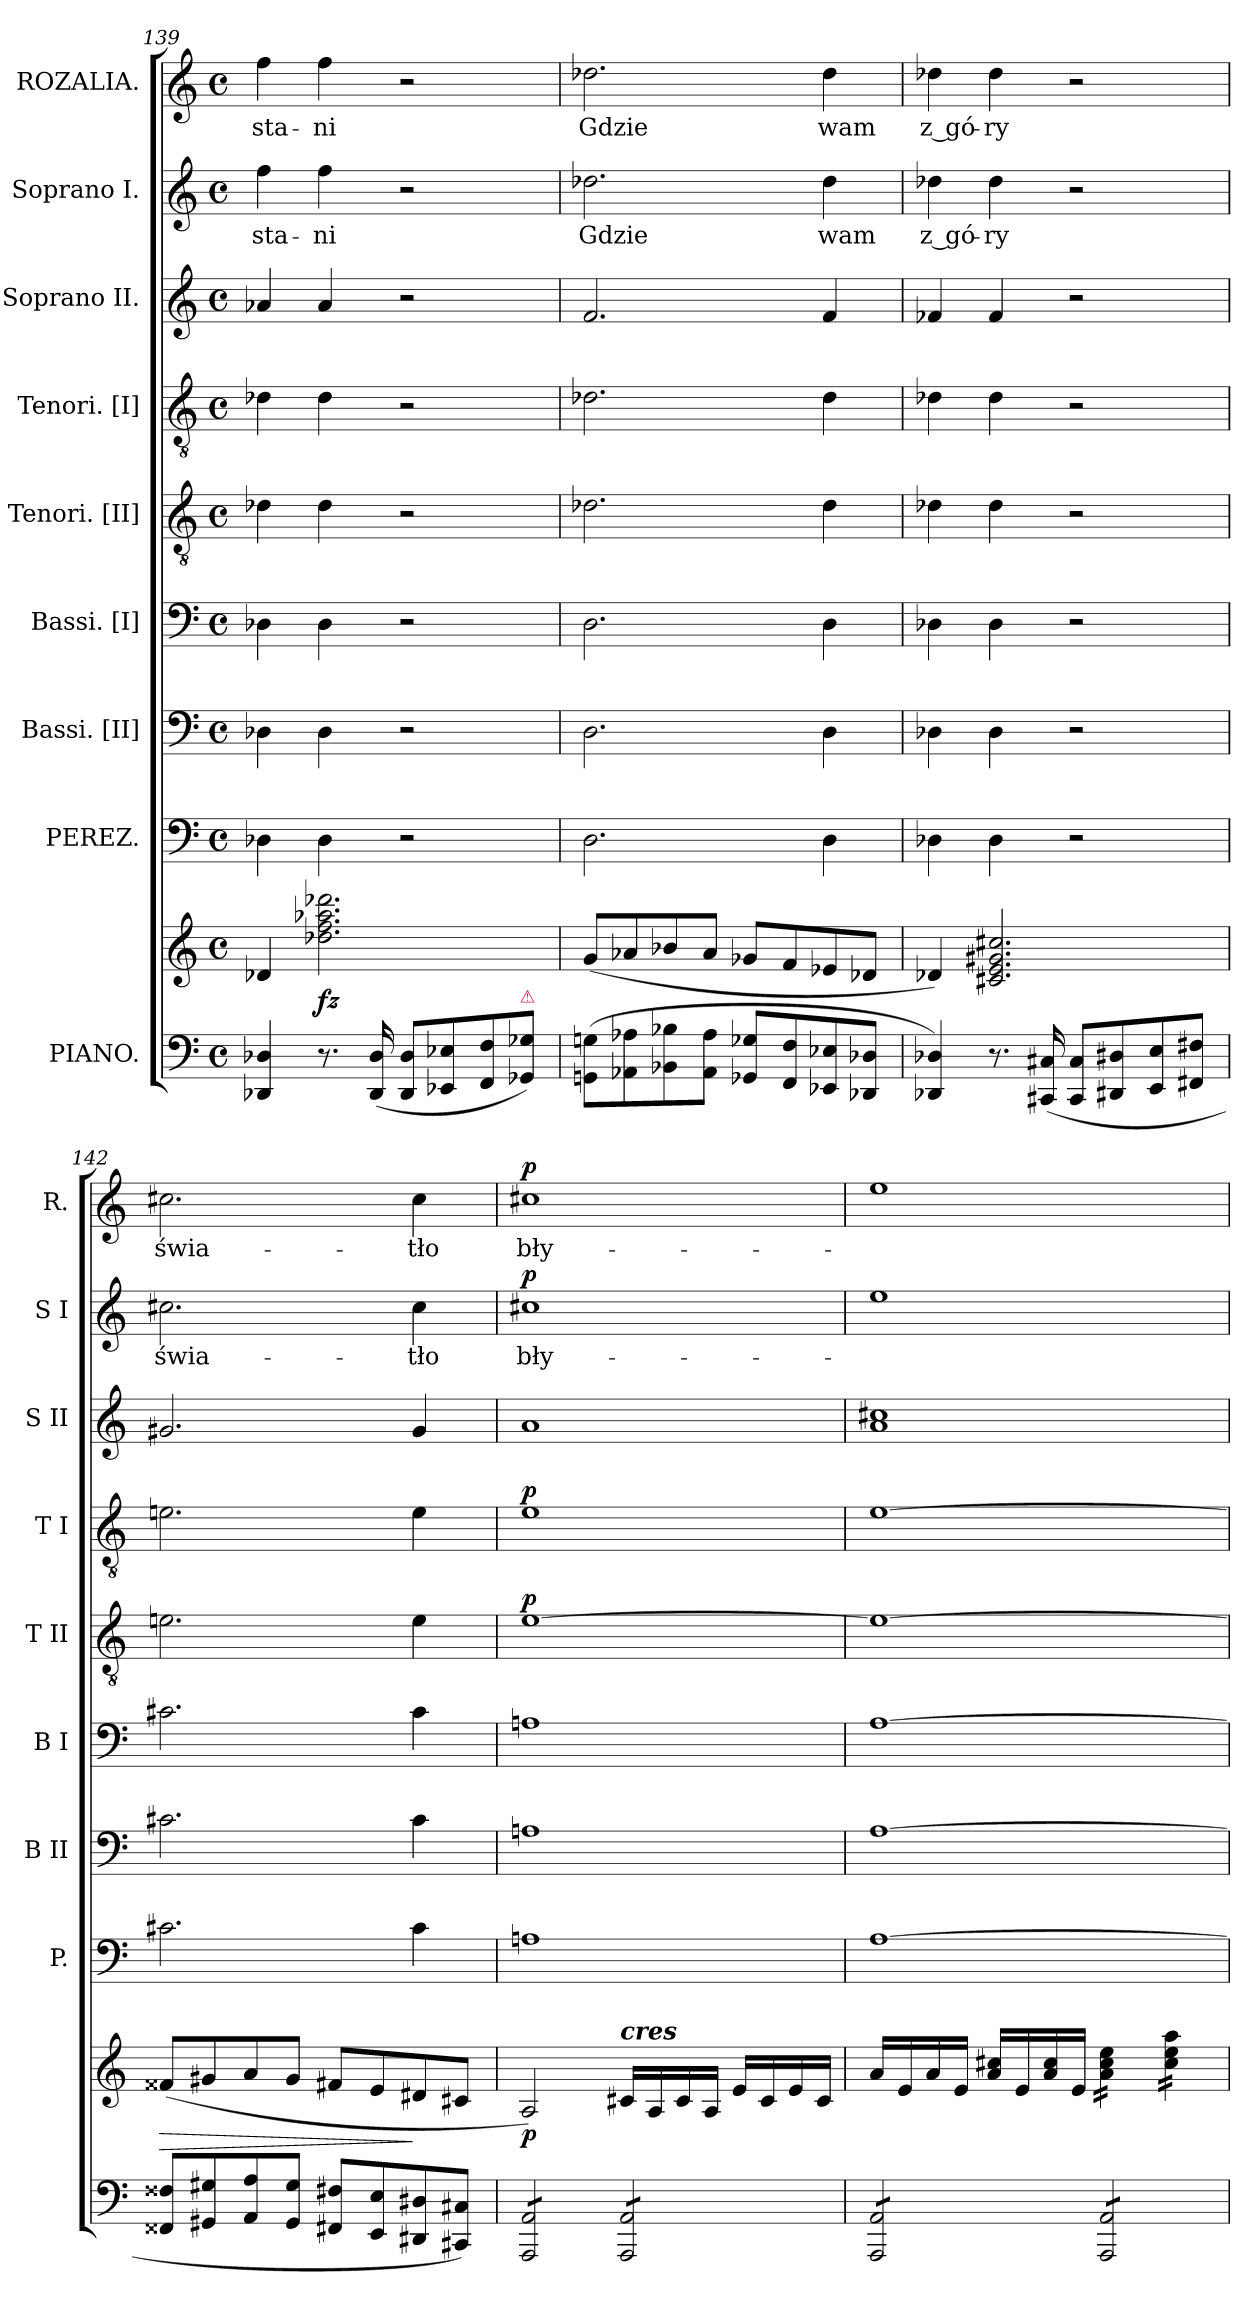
**kern	**kern	**dynam	**kern	**kern	**kern	**kern	**dynam	**kern	**dynam	**kern	**kern	**text	**dynam	**kern	**text	**dynam
*part9	*part9	*part9	*part8	*part7	*part6	*part5	*part5	*part4	*part4	*part3	*part2	*part2	*part2	*part1	*part1	*part1
*staff10	*staff9	*staff9/10	*staff8	*staff7	*staff6	*staff5	*staff5	*staff4	*staff4	*staff3	*staff2	*staff2	*staff2	*staff1	*staff1	*staff1
*I"PIANO.	*	*	*I"PEREZ.	*I"Bassi. [II]	*I"Bassi. [I]	*I"Tenori. [II]	*	*I"Tenori. [I]	*	*I"Soprano II.	*I"Soprano I.	*	*	*I"ROZALIA.	*	*
*	*	*	*I'P.	*I'B II	*I'B I	*I'T II	*	*I'T I	*	*I'S II	*I'S I	*	*	*I'R.	*	*
*clefF4	*clefG2	*	*clefF4	*clefF4	*clefF4	*clefGv2	*	*clefGv2	*	*clefG2	*clefG2	*	*	*clefG2	*	*
*k[]	*k[]	*	*k[]	*k[]	*k[]	*k[]	*	*k[]	*	*k[]	*k[]	*	*	*k[]	*	*
*C:	*C:	*	*C:	*C:	*C:	*C:	*	*C:	*	*C:	*C:	*	*	*C:	*	*
*M4/4	*M4/4	*	*M4/4	*M4/4	*M4/4	*M4/4	*	*M4/4	*	*M4/4	*M4/4	*	*	*M4/4	*	*
*met(c)	*met(c)	*	*met(c)	*met(c)	*met(c)	*met(c)	*	*met(c)	*	*met(c)	*met(c)	*	*	*met(c)	*	*
=139	=139	=139	=139	=139	=139	=139	=139	=139	=139	=139	=139	=139	=139	=139	=139	=139
4DD-X/ 4D-X/	4d-X/	.	4D-X\	4D-X\	4D-X\	4d-X\	.	4d-X\	.	4a-X/	4ff\	-sta-	.	4ff\	-sta-	.
8.r	2.dd-X\ 2.ff\ 2.aa-X\ 2.ddd-X\	fz	4D-\	4D-\	4D-\	4d-\	.	4d-\	.	4a-/	4ff\	-ni	.	4ff\	-ni	.
(>16DD-/ 16D-/	.	.	.	.	.	.	.	.	.	.	.	.	.	.	.	.
8DD-/ 8D-/L	.	.	2r	2r	2r	2r	.	2r	.	2r	2r	.	.	2r	.	.
8EE-X/ 8E-X/	.	.	.	.	.	.	.	.	.	.	.	.	.	.	.	.
8FF/ 8F/	.	.	.	.	.	.	.	.	.	.	.	.	.	.	.	.
!LO:TX:a:color=crimson:t=⚠	!	!	!	!	!	!	!	!	!	!	!	!	!	!	!	!
8GG-X/ 8G-X/J)	.	.	.	.	.	.	.	.	.	.	.	.	.	.	.	.
=140	=140	=140	=140	=140	=140	=140	=140	=140	=140	=140	=140	=140	=140	=140	=140	=140
(>8GGn\ 8Gn\L	(>8g/L	.	2.D\	2.D\	2.D\	2.d-X\	.	2.d-X\	.	2.f/	2.dd-X\	Gdzie	.	2.dd-X\	Gdzie	.
8AA-X\ 8A-X\	8a-X/	.	.	.	.	.	.	.	.	.	.	.	.	.	.	.
8BB-X\ 8B-X\	8b-X/	.	.	.	.	.	.	.	.	.	.	.	.	.	.	.
8AA-\ 8A-\J	8a-/J	.	.	.	.	.	.	.	.	.	.	.	.	.	.	.
8GG-X/ 8G-X/L	8g-X/L	.	.	.	.	.	.	.	.	.	.	.	.	.	.	.
8FF/ 8F/	8f/	.	.	.	.	.	.	.	.	.	.	.	.	.	.	.
8EE-X/ 8E-X/	8e-X/	.	4D\	4D\	4D\	4d-\	.	4d-\	.	4f/	4dd-\	wam	.	4dd-\	wam	.
8DD-X/ 8D-X/J	8d-X/J	.	.	.	.	.	.	.	.	.	.	.	.	.	.	.
=141	=141	=141	=141	=141	=141	=141	=141	=141	=141	=141	=141	=141	=141	=141	=141	=141
4DD-X/ 4D-X/)	4d-X/)	.	4D-X\	4D-X\	4D-X\	4d-X\	.	4d-X\	.	4f-X/	4dd-X\	z gó-	.	4dd-X\	z gó-	.
8.r	2.c#X/ 2.e/ 2.g#X/ 2.cc#X/	.	4D-\	4D-\	4D-\	4d-\	.	4d-\	.	4f-/	4dd-\	-ry	.	4dd-\	-ry	.
(>16CC#X/ 16C#X/	.	.	.	.	.	.	.	.	.	.	.	.	.	.	.	.
8CC#/ 8C#/L	.	.	2r	2r	2r	2r	.	2r	.	2r	2r	.	.	2r	.	.
8DD#X/ 8D#X/	.	.	.	.	.	.	.	.	.	.	.	.	.	.	.	.
8EE/ 8E/	.	.	.	.	.	.	.	.	.	.	.	.	.	.	.	.
8FF#X/ 8F#X/J	.	.	.	.	.	.	.	.	.	.	.	.	.	.	.	.
=142	=142	=142	=142	=142	=142	=142	=142	=142	=142	=142	=142	=142	=142	=142	=142	=142
!	!	!LO:HP:b	!	!	!	!	!	!	!	!	!	!	!	!	!	!
8FF##X/ 8F##X/L	(<8f##X/L	>	2.c#X\	2.c#X\	2.c#X\	2.en\	.	2.en\	.	2.g#X/	2.cc#X\	świa-	.	2.cc#X\	świa-	.
8GG#X/ 8G#X/	8g#X/	.	.	.	.	.	.	.	.	.	.	.	.	.	.	.
8AA/ 8A/	8a/	.	.	.	.	.	.	.	.	.	.	.	.	.	.	.
8GG#/ 8G#/J	8g#/J	.	.	.	.	.	.	.	.	.	.	.	.	.	.	.
8FF#X/ 8F#X/L	8f#X/L	.	.	.	.	.	.	.	.	.	.	.	.	.	.	.
8EE/ 8E/	8e/	.	.	.	.	.	.	.	.	.	.	.	.	.	.	.
8DD#X/ 8D#X/	8d#X/	]	4c#\	4c#\	4c#\	4e\	.	4e\	.	4g#/	4cc#\	-tło	.	4cc#\	-tło	.
8CC#X/ 8C#X/J)	8c#X/J	.	.	.	.	.	.	.	.	.	.	.	.	.	.	.
=143	=143	=143	=143	=143	=143	=143	=143	=143	=143	=143	=143	=143	=143	=143	=143	=143
!	!	!	!	!	!	!	!LO:DY:a	!	!LO:DY:a	!	!	!	!LO:DY:a	!	!	!LO:DY:a
*tremolo	*	*	*	*	*	*	*	*	*	*	*	*	*	*	*	*
8AAA/ 8AA/L	2A/)	p	1An	1An	1An	[1e	p	1e	p	1a	1cc#X	bły-	p	1cc#X	bły-	p
8AAA/ 8AA/	.	.	.	.	.	.	.	.	.	.	.	.	.	.	.	.
8AAA/ 8AA/	.	.	.	.	.	.	.	.	.	.	.	.	.	.	.	.
8AAA/ 8AA/J	.	.	.	.	.	.	.	.	.	.	.	.	.	.	.	.
!	!LO:TX:Bi:t=cres	!	!	!	!	!	!	!	!	!	!	!	!	!	!	!
8AAA/ 8AA/L	16c#X/LL	.	.	.	.	.	.	.	.	.	.	.	.	.	.	.
.	16A/	.	.	.	.	.	.	.	.	.	.	.	.	.	.	.
8AAA/ 8AA/	16c#/	.	.	.	.	.	.	.	.	.	.	.	.	.	.	.
.	16A/JJ	.	.	.	.	.	.	.	.	.	.	.	.	.	.	.
8AAA/ 8AA/	16e/LL	.	.	.	.	.	.	.	.	.	.	.	.	.	.	.
.	16c#/	.	.	.	.	.	.	.	.	.	.	.	.	.	.	.
8AAA/ 8AA/J	16e/	.	.	.	.	.	.	.	.	.	.	.	.	.	.	.
.	16c#/JJ	.	.	.	.	.	.	.	.	.	.	.	.	.	.	.
=144	=144	=144	=144	=144	=144	=144	=144	=144	=144	=144	=144	=144	=144	=144	=144	=144
8AAA/ 8AA/L	16a/LL	.	[1A	[1A	[1A	1e_	.	[1e	.	1a 1cc#X	1ee	.	.	1ee	.	.
.	16e/	.	.	.	.	.	.	.	.	.	.	.	.	.	.	.
8AAA/ 8AA/	16a/	.	.	.	.	.	.	.	.	.	.	.	.	.	.	.
.	16e/JJ	.	.	.	.	.	.	.	.	.	.	.	.	.	.	.
8AAA/ 8AA/	16a/ 16cc#X/LL	.	.	.	.	.	.	.	.	.	.	.	.	.	.	.
.	16e/	.	.	.	.	.	.	.	.	.	.	.	.	.	.	.
8AAA/ 8AA/J	16a/ 16cc#/	.	.	.	.	.	.	.	.	.	.	.	.	.	.	.
.	16e/JJ	.	.	.	.	.	.	.	.	.	.	.	.	.	.	.
*	*tremolo	*	*	*	*	*	*	*	*	*	*	*	*	*	*	*
8AAA/ 8AA/L	16a\ 16cc#\ 16ee\LL	.	.	.	.	.	.	.	.	.	.	.	.	.	.	.
.	16a\ 16cc#\ 16ee\	.	.	.	.	.	.	.	.	.	.	.	.	.	.	.
8AAA/ 8AA/	16a\ 16cc#\ 16ee\	.	.	.	.	.	.	.	.	.	.	.	.	.	.	.
.	16a\ 16cc#\ 16ee\JJ	.	.	.	.	.	.	.	.	.	.	.	.	.	.	.
8AAA/ 8AA/	16cc#\ 16ee\ 16aa\LL	.	.	.	.	.	.	.	.	.	.	.	.	.	.	.
.	16cc#\ 16ee\ 16aa\	.	.	.	.	.	.	.	.	.	.	.	.	.	.	.
8AAA/ 8AA/J	16cc#\ 16ee\ 16aa\	.	.	.	.	.	.	.	.	.	.	.	.	.	.	.
*Xtremolo	*	*	*	*	*	*	*	*	*	*	*	*	*	*	*	*
.	16cc#\ 16ee\ 16aa\JJ	.	.	.	.	.	.	.	.	.	.	.	.	.	.	.
*	*Xtremolo	*	*	*	*	*	*	*	*	*	*	*	*	*	*	*
=	=	=	=	=	=	=	=	=	=	=	=	=	=	=	=	=
*-	*-	*-	*-	*-	*-	*-	*-	*-	*-	*-	*-	*-	*-	*-	*-	*-
